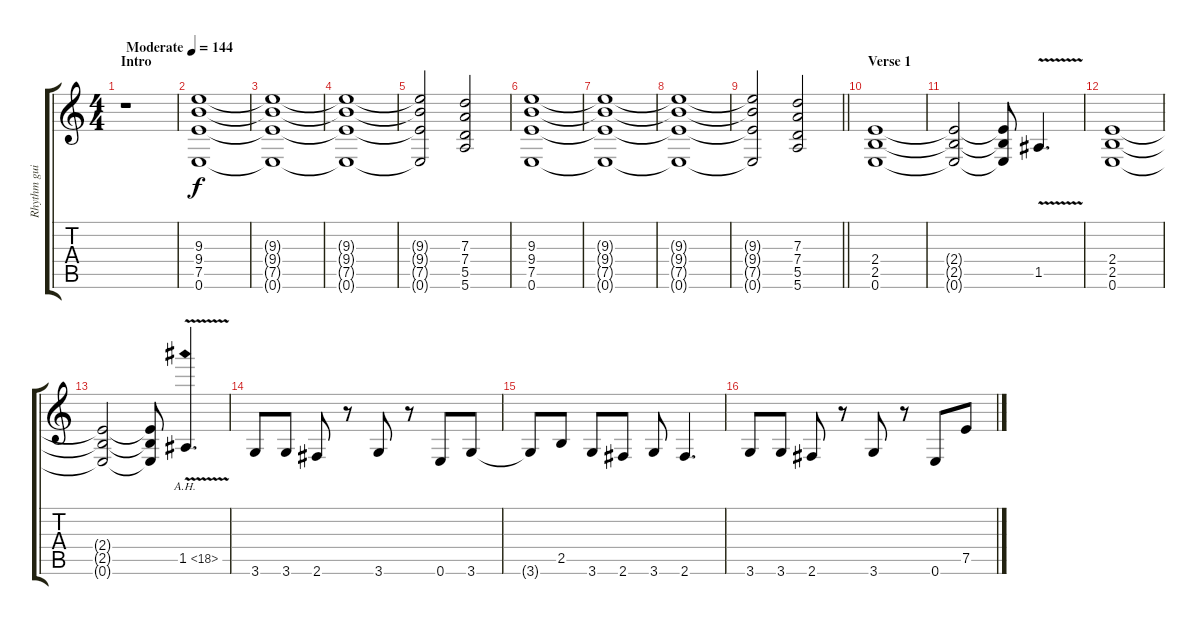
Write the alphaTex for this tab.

\track ("Rhythm guitar" "Rhythm gui") {instrument distortionguitar}
\staff {score tabs}
\tuning (E4 B3 G3 D3 A2 E2) {hide}
\ts (4 4)
\section ("" "Intro")
\tempo (144 "Moderate")
\clef g2
\ks c
r.1{dy f instrument distortionguitar} |
(9.3 9.4 7.5 0.6).1 |
(9.3{t} 9.4{t} 7.5{t} 0.6{t}).1 |
(9.3{t} 9.4{t} 7.5{t} 0.6{t}).1 |
(9.3{t} 9.4{t} 7.5{t} 0.6{t}).2 (7.3 7.4 5.5 5.6).2 |
(9.3 9.4 7.5 0.6).1 |
(9.3{t} 9.4{t} 7.5{t} 0.6{t}).1 |
(9.3{t} 9.4{t} 7.5{t} 0.6{t}).1 |
\barLineRight lightlight
(9.3{t} 9.4{t} 7.5{t} 0.6{t}).2 (7.3 7.4 5.5 5.6).2 |
\section ("" "Verse 1")
(2.4 2.5 0.6).1 |
(2.4{t} 2.5{t} 0.6{t}).2 (2.4{t} 2.5{t} 0.6{t}).8 1.5{v}.4{d} |
(2.4 2.5 0.6).1{instrument distortionguitar} |
(2.4{t} 2.5{t} 0.6{t}).2 (2.4{t} 2.5{t} 0.6{t}).8 1.5{ah 17 v}.4{d} |
3.6.8 3.6.8 2.6.8 r.8 3.6.8 r.8 0.6.8 3.6.8 |
3.6{t}.8 2.5.8 3.6.8 2.6.8 3.6.8 2.6.4{d} |
3.6.8 3.6.8 2.6.8 r.8 3.6.8 r.8 0.6.8 7.5.8
